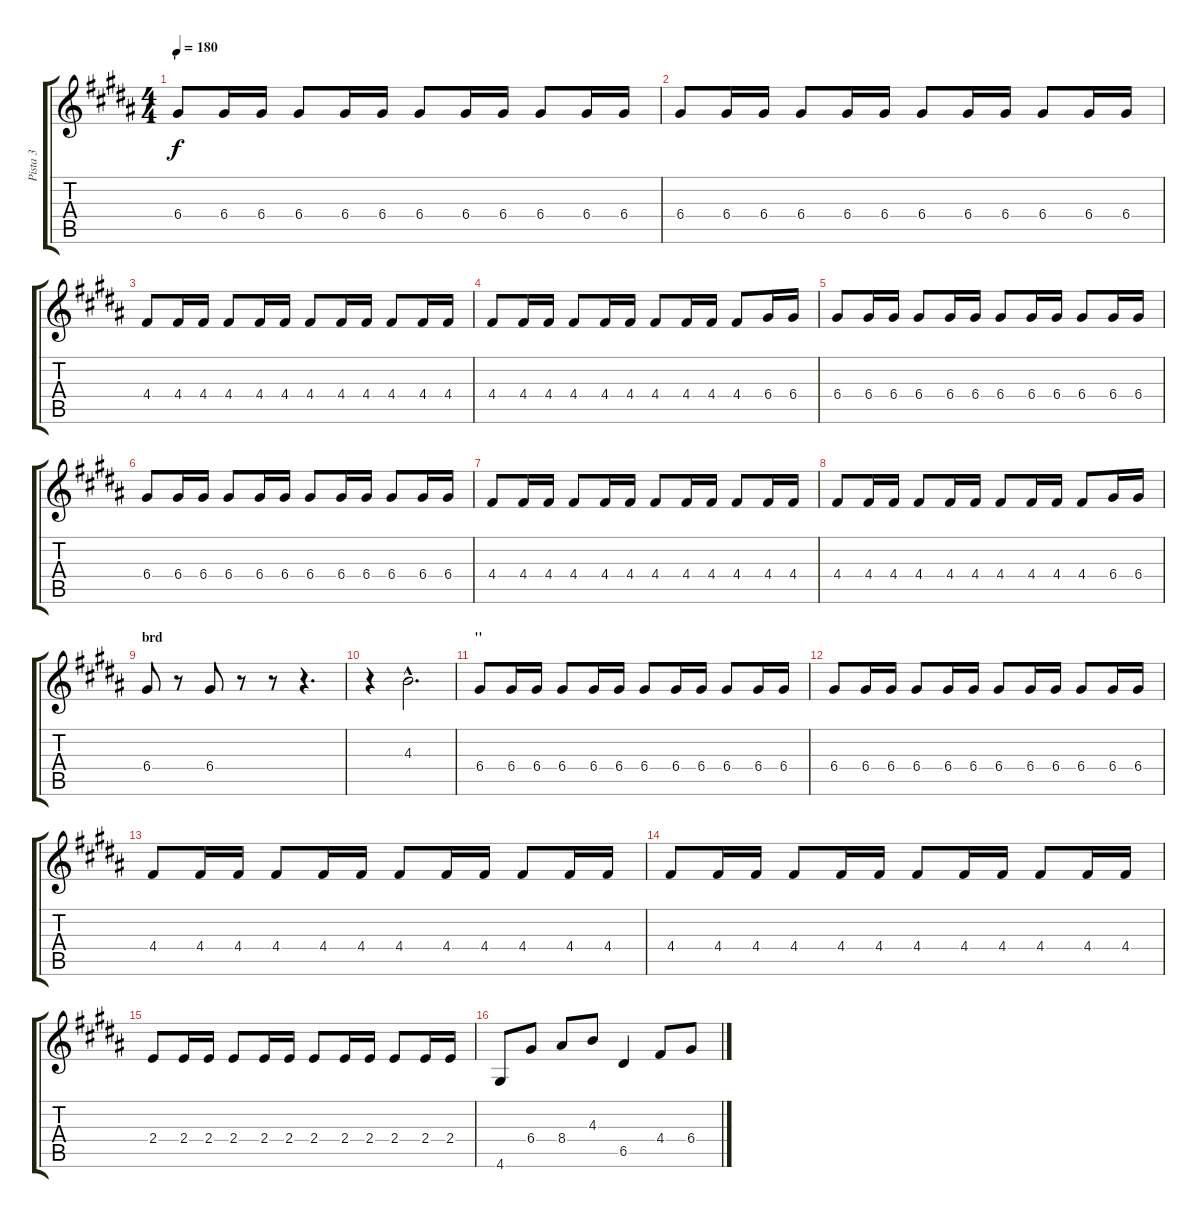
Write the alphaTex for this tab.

\track ("Pista 3" "Pista 3") {instrument electricbassfinger}
\staff {score tabs}
\tuning (E4 B3 G3 D3 A2 E2) {hide}
\ts (4 4)
\section ("" "'")
\tempo 180
\clef g2
\ks b
6.4.8{dy f instrument electricbassfinger} 6.4.16 6.4.16 6.4.8 6.4.16 6.4.16 6.4.8 6.4.16 6.4.16 6.4.8 6.4.16 6.4.16 |
6.4.8 6.4.16 6.4.16 6.4.8 6.4.16 6.4.16 6.4.8 6.4.16 6.4.16 6.4.8 6.4.16 6.4.16 |
4.4.8 4.4.16 4.4.16 4.4.8 4.4.16 4.4.16 4.4.8 4.4.16 4.4.16 4.4.8 4.4.16 4.4.16 |
4.4.8 4.4.16 4.4.16 4.4.8 4.4.16 4.4.16 4.4.8 4.4.16 4.4.16 4.4.8 6.4.16 6.4.16 |
6.4.8 6.4.16 6.4.16 6.4.8 6.4.16 6.4.16 6.4.8 6.4.16 6.4.16 6.4.8 6.4.16 6.4.16 |
6.4.8 6.4.16 6.4.16 6.4.8 6.4.16 6.4.16 6.4.8 6.4.16 6.4.16 6.4.8 6.4.16 6.4.16 |
4.4.8 4.4.16 4.4.16 4.4.8 4.4.16 4.4.16 4.4.8 4.4.16 4.4.16 4.4.8 4.4.16 4.4.16 |
4.4.8 4.4.16 4.4.16 4.4.8 4.4.16 4.4.16 4.4.8 4.4.16 4.4.16 4.4.8 6.4.16 6.4.16 |
\section ("" "brd")
6.4.8 r.8 6.4.8 r.8 r.8 r.4{d} |
r.4 4.3{hac}.2{d} |
\section ("" "''")
6.4.8 6.4.16 6.4.16 6.4.8 6.4.16 6.4.16 6.4.8 6.4.16 6.4.16 6.4.8 6.4.16 6.4.16 |
6.4.8 6.4.16 6.4.16 6.4.8 6.4.16 6.4.16 6.4.8 6.4.16 6.4.16 6.4.8 6.4.16 6.4.16 |
4.4.8 4.4.16 4.4.16 4.4.8 4.4.16 4.4.16 4.4.8 4.4.16 4.4.16 4.4.8 4.4.16 4.4.16 |
4.4.8 4.4.16 4.4.16 4.4.8 4.4.16 4.4.16 4.4.8 4.4.16 4.4.16 4.4.8 4.4.16 4.4.16 |
2.4.8 2.4.16 2.4.16 2.4.8 2.4.16 2.4.16 2.4.8 2.4.16 2.4.16 2.4.8 2.4.16 2.4.16 |
4.6.8 6.4.8 8.4.8 4.3.8 6.5.4 4.4.8 6.4.8
